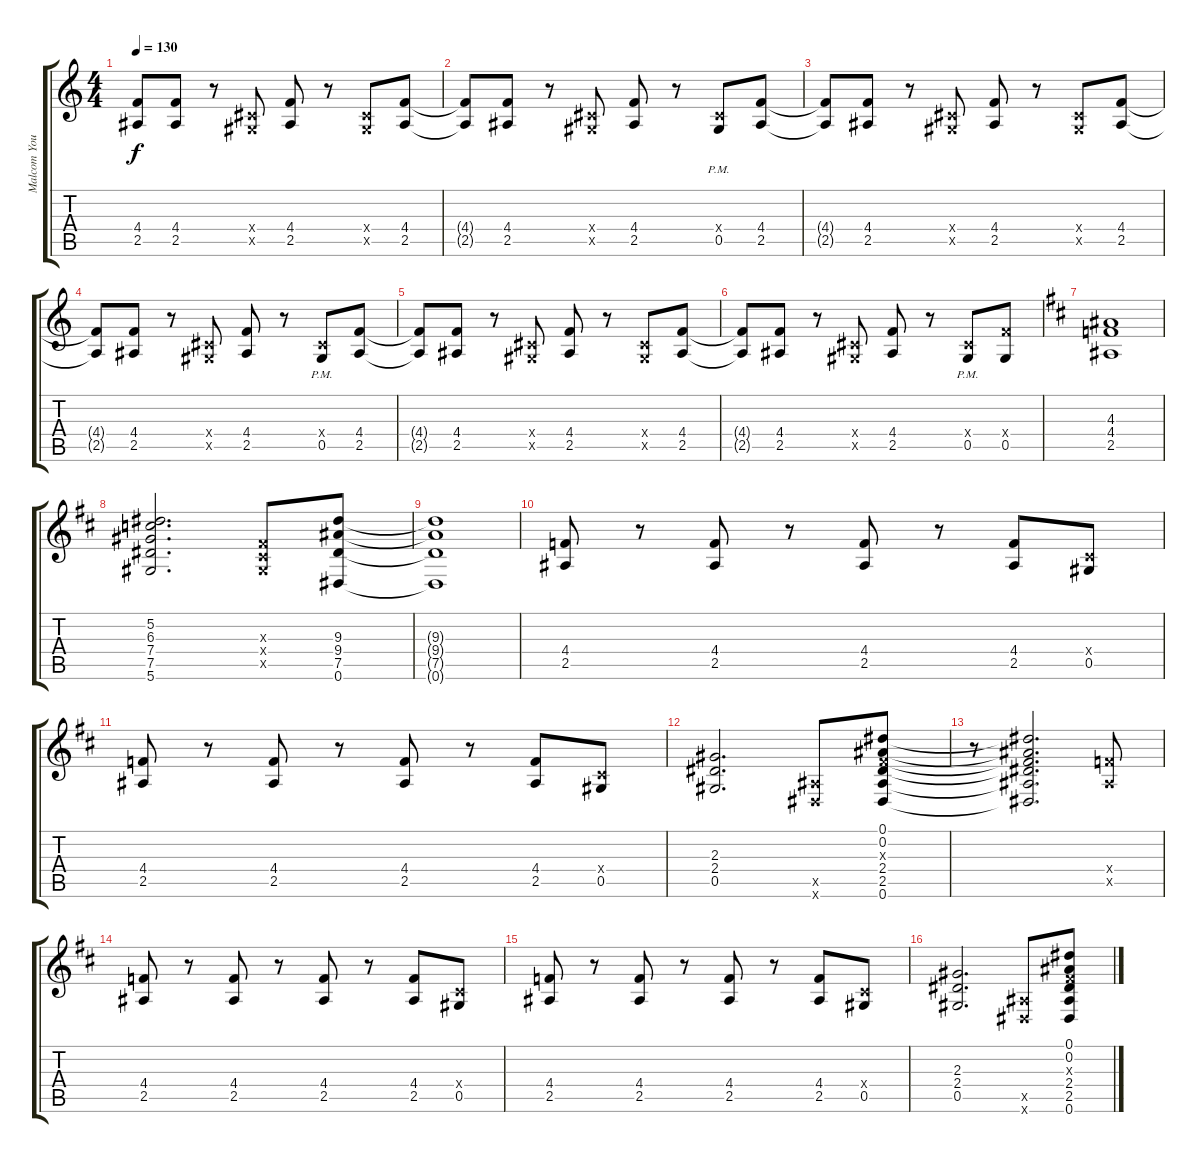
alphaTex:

\track ("Malcom Young" "Malcom You") {instrument overdrivenguitar}
\staff {score tabs}
\tuning (Eb4 Bb3 Gb3 Db3 Ab2 Eb2) {hide}
\ts (4 4)
\tempo 130
\clef g2
\ks c
(4.4{t} 2.5{t}).8{dy f} (4.4 2.5).8 r.8 (0.4{x} 0.5{x}).8 (4.4 2.5).8 r.8 (0.4{x} 0.5{x}).8 (4.4 2.5).8 |
(4.4{t} 2.5{t}).8 (4.4 2.5).8 r.8 (0.4{x} 0.5{x}).8 (4.4 2.5).8 r.8 (0.4{x} 0.5{pm}).8 (4.4 2.5).8 |
(4.4{t} 2.5{t}).8 (4.4 2.5).8 r.8 (0.4{x} 0.5{x}).8 (4.4 2.5).8 r.8 (0.4{x} 0.5{x}).8 (4.4 2.5).8 |
(4.4{t} 2.5{t}).8 (4.4 2.5).8 r.8 (0.4{x} 0.5{x}).8 (4.4 2.5).8 r.8 (0.4{x} 0.5{pm}).8 (4.4 2.5).8 |
(4.4{t} 2.5{t}).8 (4.4 2.5).8 r.8 (0.4{x} 0.5{x}).8 (4.4 2.5).8 r.8 (0.4{x} 0.5{x}).8 (4.4 2.5).8 |
(4.4{t} 2.5{t}).8 (4.4 2.5).8 r.8 (0.4{x} 0.5{x}).8 (4.4 2.5).8 r.8 (0.4{x} 0.5{pm}).8 (4.4{x} 0.5).8 |
\ks d
(4.3 4.4 2.5).1 |
(5.2 6.3 7.4 7.5 5.6).2{d} (0.3{x} 0.4{x} 0.5{x}).8 (9.3 9.4 7.5 0.6).8 |
(9.3{t} 9.4{t} 7.5{t} 0.6{t}).1 |
(4.4 2.5).8 r.8 (4.4 2.5).8 r.8 (4.4 2.5).8 r.8 (4.4 2.5).8 (0.4{x} 0.5).8 |
(4.4 2.5).8 r.8 (4.4 2.5).8 r.8 (4.4 2.5).8 r.8 (4.4 2.5).8 (0.4{x} 0.5).8 |
(2.3 2.4 0.5).2{d} (2.5{x} 0.6{x}).8 (0.1 0.2 0.3{x} 2.4 2.5 0.6).8 |
r.8 (0.1{t} 0.2{t} 0.3{t} 2.4{t} 2.5{t} 0.6{t}).2{d} (4.4{x} 2.5{x}).8 |
(4.4 2.5).8 r.8 (4.4 2.5).8 r.8 (4.4 2.5).8 r.8 (4.4 2.5).8 (0.4{x} 0.5).8 |
(4.4 2.5).8 r.8 (4.4 2.5).8 r.8 (4.4 2.5).8 r.8 (4.4 2.5).8 (0.4{x} 0.5).8 |
(2.3 2.4 0.5).2{d} (2.5{x} 0.6{x}).8 (0.1 0.2 0.3{x} 2.4 2.5 0.6).8
